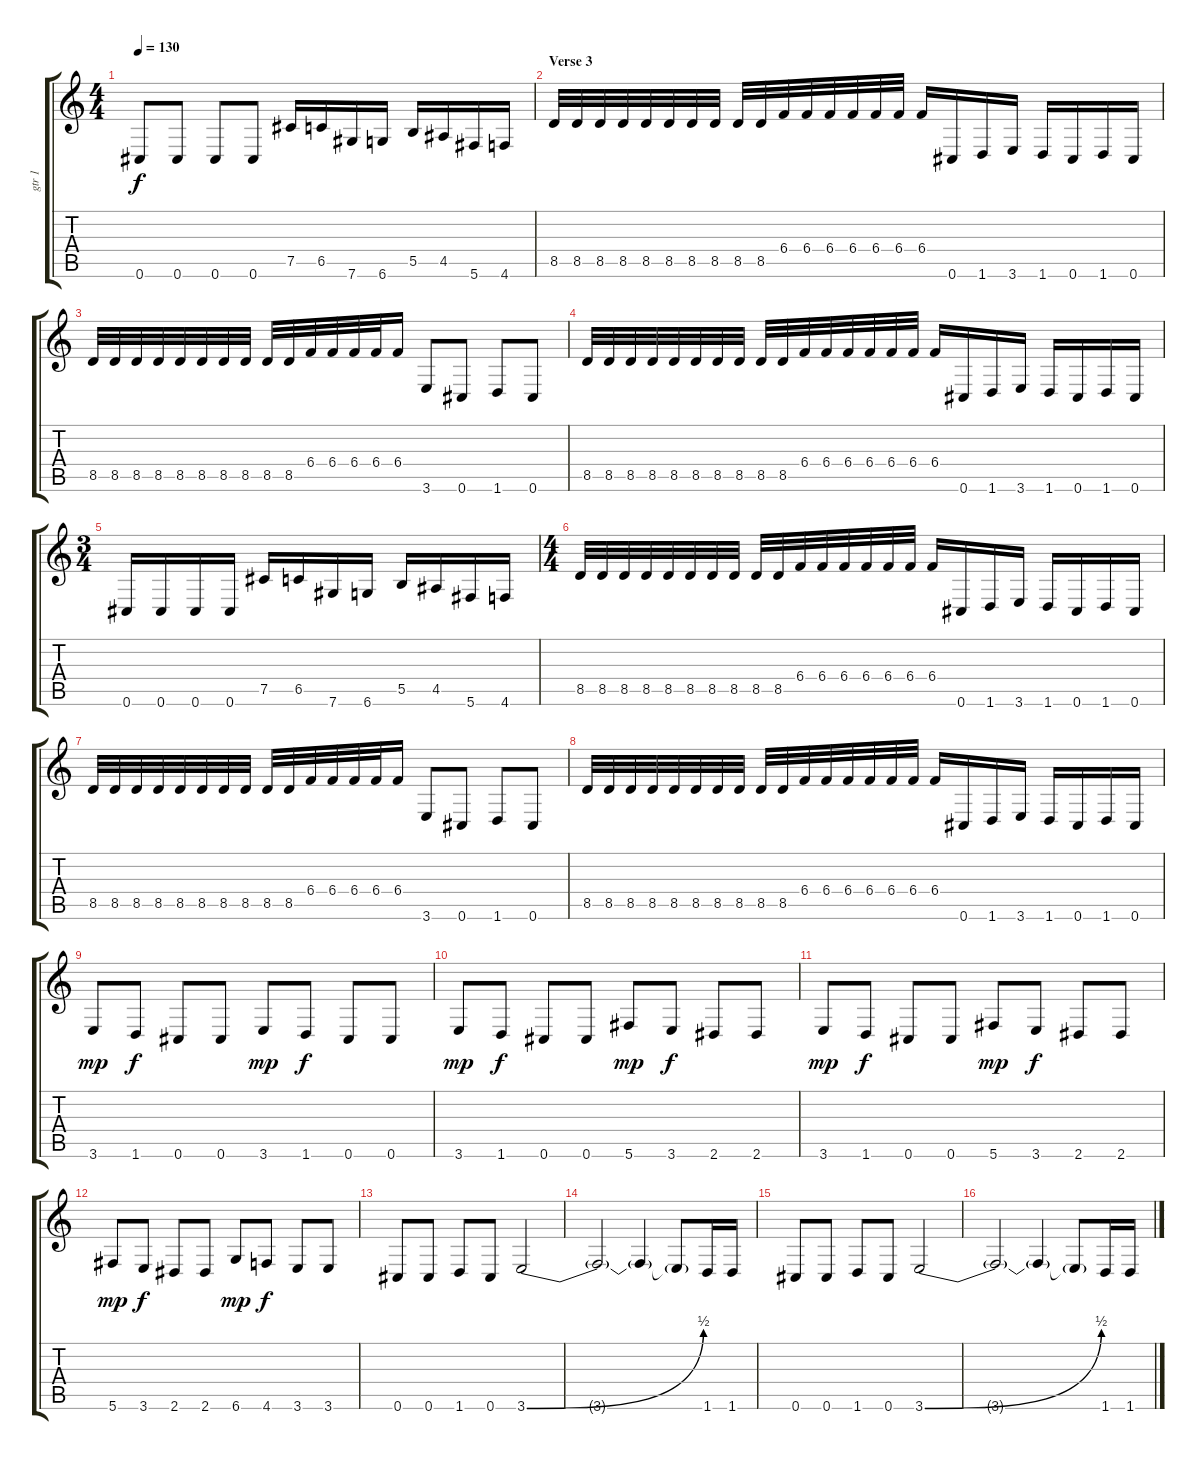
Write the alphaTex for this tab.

\track ("gtr 1" "gtr 1") {instrument distortionguitar}
\staff {score tabs}
\tuning (Db4 Ab3 E3 B2 Gb2 Db2) {hide}
\ts (4 4)
\tempo 130
\clef g2
\ks c
0.6.8{dy f} 0.6.8 0.6.8 0.6.8 7.5.16 6.5.16 7.6.16 6.6.16 5.5.16 4.5.16 5.6.16 4.6.16 |
\section ("" "Verse 3")
8.5.32 8.5.32 8.5.32 8.5.32 8.5.32 8.5.32 8.5.32 8.5.32 8.5.32 8.5.32 6.4.32 6.4.32 6.4.32 6.4.32 6.4.32 6.4.32 6.4.16 0.6.16 1.6.16 3.6.16 1.6.16 0.6.16 1.6.16 0.6.16 |
8.5.32 8.5.32 8.5.32 8.5.32 8.5.32 8.5.32 8.5.32 8.5.32 8.5.32 8.5.32 6.4.32 6.4.32 6.4.32 6.4.32 6.4.16 3.6.8 0.6.8 1.6.8 0.6.8 |
8.5.32 8.5.32 8.5.32 8.5.32 8.5.32 8.5.32 8.5.32 8.5.32 8.5.32 8.5.32 6.4.32 6.4.32 6.4.32 6.4.32 6.4.32 6.4.32 6.4.16 0.6.16 1.6.16 3.6.16 1.6.16 0.6.16 1.6.16 0.6.16 |
\ts (3 4)
0.6.16 0.6.16 0.6.16 0.6.16 7.5.16 6.5.16 7.6.16 6.6.16 5.5.16 4.5.16 5.6.16 4.6.16 |
\ts (4 4)
8.5.32 8.5.32 8.5.32 8.5.32 8.5.32 8.5.32 8.5.32 8.5.32 8.5.32 8.5.32 6.4.32 6.4.32 6.4.32 6.4.32 6.4.32 6.4.32 6.4.16 0.6.16 1.6.16 3.6.16 1.6.16 0.6.16 1.6.16 0.6.16 |
8.5.32 8.5.32 8.5.32 8.5.32 8.5.32 8.5.32 8.5.32 8.5.32 8.5.32 8.5.32 6.4.32 6.4.32 6.4.32 6.4.32 6.4.16 3.6.8 0.6.8 1.6.8 0.6.8 |
8.5.32 8.5.32 8.5.32 8.5.32 8.5.32 8.5.32 8.5.32 8.5.32 8.5.32 8.5.32 6.4.32 6.4.32 6.4.32 6.4.32 6.4.32 6.4.32 6.4.16 0.6.16 1.6.16 3.6.16 1.6.16 0.6.16 1.6.16 0.6.16 |
3.6.8{dy mp} 1.6.8{dy f} 0.6.8 0.6.8 3.6.8{dy mp} 1.6.8{dy f} 0.6.8 0.6.8 |
3.6.8{dy mp} 1.6.8{dy f} 0.6.8 0.6.8 5.6.8{dy mp} 3.6.8{dy f} 2.6.8 2.6.8 |
3.6.8{dy mp} 1.6.8{dy f} 0.6.8 0.6.8 5.6.8{dy mp} 3.6.8{dy f} 2.6.8 2.6.8 |
5.6.8{dy mp} 3.6.8{dy f} 2.6.8 2.6.8 6.6.8{dy mp} 4.6.8{dy f} 3.6.8 3.6.8 |
0.6.8 0.6.8 1.6.8 0.6.8 3.6{be (bend 0 0 60 2)}.2 |
3.6{t}.2 3.6{t}.4 3.6{t}.8 1.6.16 1.6.16 |
0.6.8 0.6.8 1.6.8 0.6.8 3.6{be (bend 0 0 60 2)}.2 |
3.6{t}.2 3.6{t}.4 3.6{t}.8 1.6.16 1.6.16
